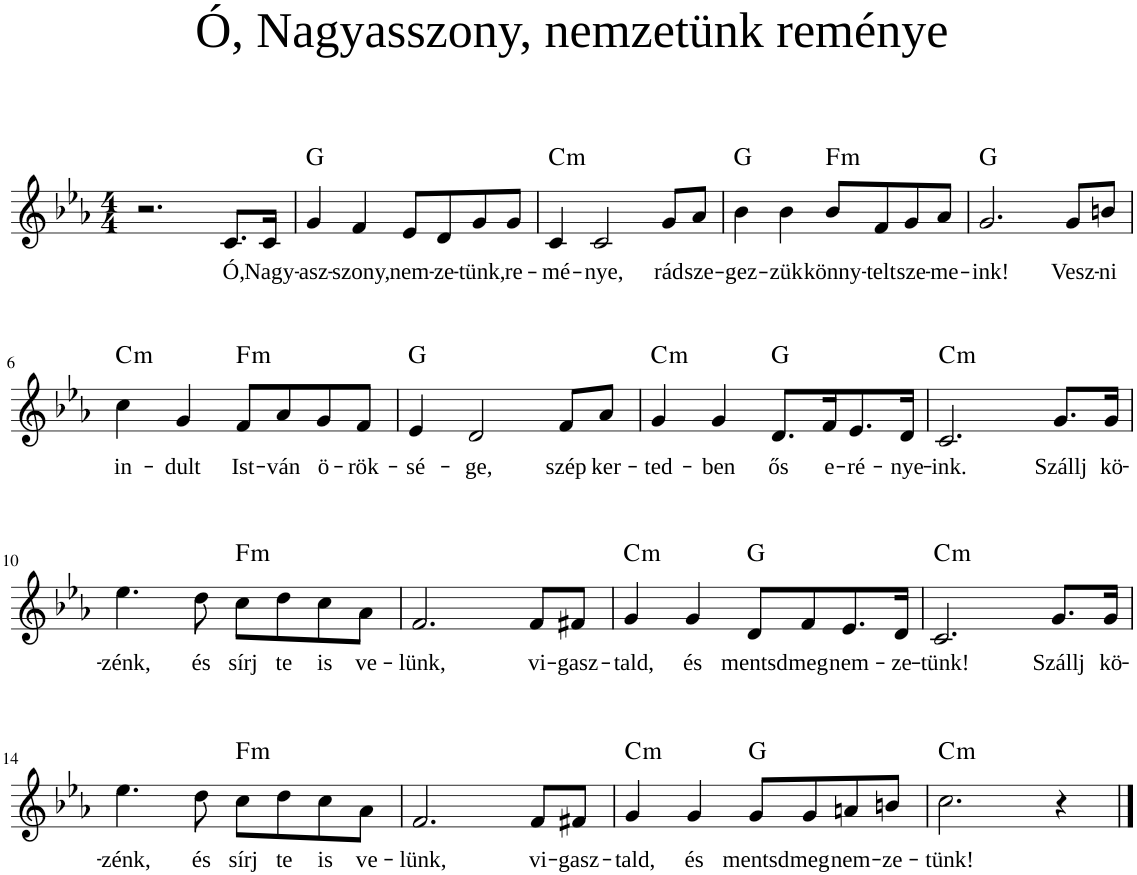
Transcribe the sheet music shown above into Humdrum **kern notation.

**kern	**text	**harte
*part1	*part1	*part1
*staff1	*staff1	*
*I"Piano	*	*
*I'Pno	*	*
*clefG2	*	*
*k[b-e-a-]	*	*
*M4/4	*	*
=1	=1	=1
2.r	.	.
!	!LO:LY:b	!
8.c/L	Ó,	.
!	!LO:LY:b	!
16c/Jk	Nagy-	.
=2	=2	=2
!	!LO:LY:b	!LO:H:kt=N.C.
4g/	-asz-	N
!	!LO:LY:b	!
4f/	-szony,	.
!	!LO:LY:b	!
8e-/L	nem-	.
!	!LO:LY:b	!
8d/	-ze-	.
!	!LO:LY:b	!
8g/	-tünk,	.
!	!LO:LY:b	!
8g/J	re-	.
=3	=3	=3
!	!LO:LY:b	!LO:H:kt=m
4c/	-mé-	C:min
!	!LO:LY:b	!
2c/	-nye,	.
!	!LO:LY:b	!
8g/L	rád	.
!	!LO:LY:b	!
8a-/J	sze-	.
=4	=4	=4
!	!LO:LY:b	!LO:H:kt=N.C.
4b-\	-gez-	N
!	!LO:LY:b	!
4b-\	-zük	.
!	!LO:LY:b	!LO:H:kt=m
8b-/L	könny-	F:min
!	!LO:LY:b	!
8f/	-telt	.
!	!LO:LY:b	!
8g/	sze-	.
!	!LO:LY:b	!
8a-/J	-me-	.
=5	=5	=5
!	!LO:LY:b	!LO:H:kt=N.C.
2.g/	-ink!	N
!	!LO:LY:b	!
8g/L	Vesz-	.
!	!LO:LY:b	!
8bn/J	-ni	.
!!LO:LB:g=z
=6	=6	=6
!	!LO:LY:b	!LO:H:kt=m
4cc\	in-	C:min
!	!LO:LY:b	!
4g/	-dult	.
!	!LO:LY:b	!LO:H:kt=m
8f/L	Ist-	F:min
!	!LO:LY:b	!
8a-/	-ván	.
!	!LO:LY:b	!
8g/	ö-	.
!	!LO:LY:b	!
8f/J	-rök-	.
=7	=7	=7
!	!LO:LY:b	!LO:H:kt=N.C.
4e-/	-sé-	N
!	!LO:LY:b	!
2d/	-ge,	.
!	!LO:LY:b	!
8f/L	szép	.
!	!LO:LY:b	!
8a-/J	ker-	.
=8	=8	=8
!	!LO:LY:b	!LO:H:kt=m
4g/	-ted-	C:min
!	!LO:LY:b	!
4g/	-ben	.
!	!LO:LY:b	!LO:H:kt=N.C.
8.d/L	ős	N
!	!LO:LY:b	!
16f/K	e-	.
!	!LO:LY:b	!
8.e-/	-ré-	.
!	!LO:LY:b	!
16d/Jk	-nye-	.
=9	=9	=9
!	!LO:LY:b	!LO:H:kt=m
2.c/	-ink.	C:min
!	!LO:LY:b	!
8.g/L	Szállj	.
!	!LO:LY:b	!
16g/Jk	kö-	.
!!LO:LB:g=z
=10	=10	=10
!	!LO:LY:b	!
4.ee-\	-zénk,	.
!	!LO:LY:b	!
8dd\	és	.
!	!LO:LY:b	!LO:H:kt=m
8cc\L	sírj	F:min
!	!LO:LY:b	!
8dd\	te	.
!	!LO:LY:b	!
8cc\	is	.
!	!LO:LY:b	!
8a-\J	ve-	.
=11	=11	=11
!	!LO:LY:b	!
2.f/	-lünk,	.
!	!LO:LY:b	!
8f/L	vi-	.
!	!LO:LY:b	!
8f#X/J	-gasz-	.
=12	=12	=12
!	!LO:LY:b	!LO:H:kt=m
4g/	-tald,	C:min
!	!LO:LY:b	!
4g/	és	.
!	!LO:LY:b	!LO:H:kt=N.C.
8d/L	mentsd	N
!	!LO:LY:b	!
8f/	meg	.
!	!LO:LY:b	!
8.e-/	nem-	.
!	!LO:LY:b	!
16d/Jk	-ze-	.
=13	=13	=13
!	!LO:LY:b	!LO:H:kt=m
2.c/	-tünk!	C:min
!	!LO:LY:b	!
8.g/L	Szállj	.
!	!LO:LY:b	!
16g/Jk	kö-	.
!!LO:LB:g=z
=14	=14	=14
!	!LO:LY:b	!
4.ee-\	-zénk,	.
!	!LO:LY:b	!
8dd\	és	.
!	!LO:LY:b	!LO:H:kt=m
8cc\L	sírj	F:min
!	!LO:LY:b	!
8dd\	te	.
!	!LO:LY:b	!
8cc\	is	.
!	!LO:LY:b	!
8a-\J	ve-	.
=15	=15	=15
!	!LO:LY:b	!
2.f/	-lünk,	.
!	!LO:LY:b	!
8f/L	vi-	.
!	!LO:LY:b	!
8f#X/J	-gasz-	.
=16	=16	=16
!	!LO:LY:b	!LO:H:kt=m
4g/	-tald,	C:min
!	!LO:LY:b	!
4g/	és	.
!	!LO:LY:b	!LO:H:kt=N.C.
8g/L	mentsd	N
!	!LO:LY:b	!
8g/	meg	.
!	!LO:LY:b	!
8an/	nem-	.
!	!LO:LY:b	!
8bn/J	-ze-	.
=17	=17	=17
!	!LO:LY:b	!LO:H:kt=m
2.cc\	-tünk!	C:min
4r	.	.
==	==	==
*-	*-	*-
